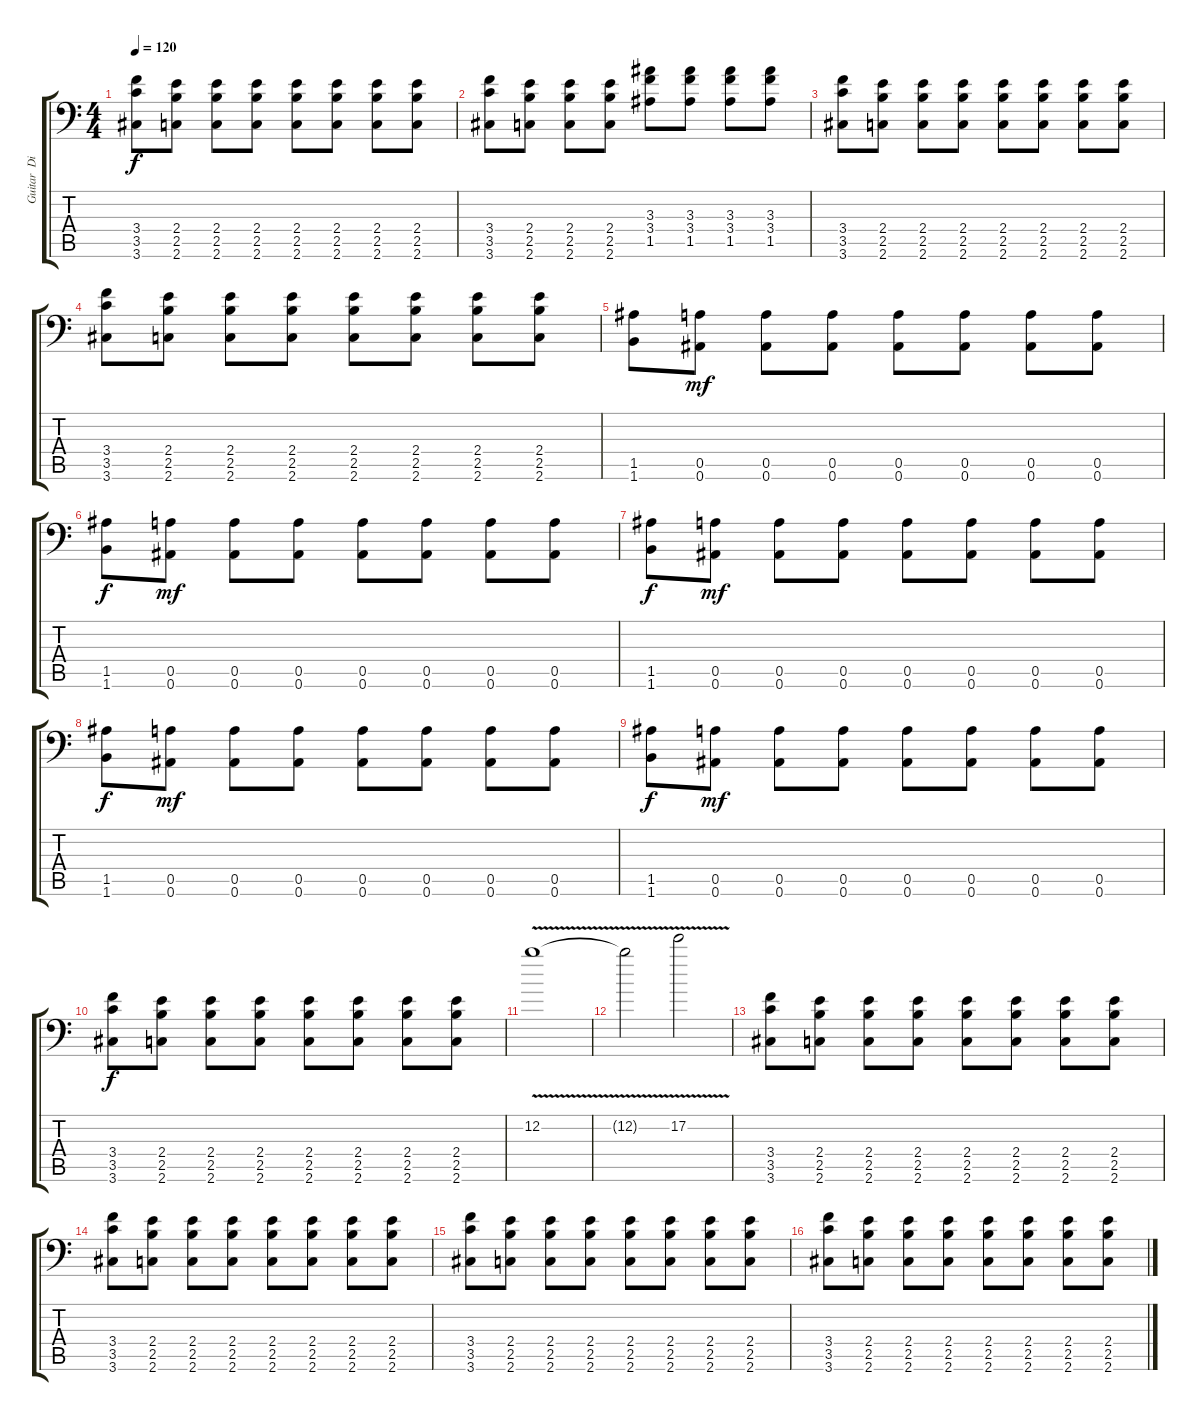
\track ("Guitar  Disto  A# A D G B E " "Guitar  Di") {instrument distortionguitar}
\staff {score tabs}
\tuning (E4 B3 G3 D3 A2 Bb1) {hide}
\ts (4 4)
\tempo 120
\clef f4
\ks c
(3.4 3.5 3.6).8{dy f} (2.4 2.5 2.6).8 (2.4 2.5 2.6).8 (2.4 2.5 2.6).8 (2.4 2.5 2.6).8 (2.4 2.5 2.6).8 (2.4 2.5 2.6).8 (2.4 2.5 2.6).8 |
(3.4 3.5 3.6).8 (2.4 2.5 2.6).8 (2.4 2.5 2.6).8 (2.4 2.5 2.6).8 (3.3 3.4 1.5).8 (3.3 3.4 1.5).8 (3.3 3.4 1.5).8 (3.3 3.4 1.5).8 |
(3.4 3.5 3.6).8 (2.4 2.5 2.6).8 (2.4 2.5 2.6).8 (2.4 2.5 2.6).8 (2.4 2.5 2.6).8 (2.4 2.5 2.6).8 (2.4 2.5 2.6).8 (2.4 2.5 2.6).8 |
(3.4 3.5 3.6).8 (2.4 2.5 2.6).8 (2.4 2.5 2.6).8 (2.4 2.5 2.6).8 (2.4 2.5 2.6).8 (2.4 2.5 2.6).8 (2.4 2.5 2.6).8 (2.4 2.5 2.6).8 |
(1.5 1.6).8 (0.5 0.6).8{dy mf} (0.5 0.6).8 (0.5 0.6).8 (0.5 0.6).8 (0.5 0.6).8 (0.5 0.6).8 (0.5 0.6).8 |
(1.5 1.6).8{dy f} (0.5 0.6).8{dy mf} (0.5 0.6).8 (0.5 0.6).8 (0.5 0.6).8 (0.5 0.6).8 (0.5 0.6).8 (0.5 0.6).8 |
(1.5 1.6).8{dy f} (0.5 0.6).8{dy mf} (0.5 0.6).8 (0.5 0.6).8 (0.5 0.6).8 (0.5 0.6).8 (0.5 0.6).8 (0.5 0.6).8 |
(1.5 1.6).8{dy f} (0.5 0.6).8{dy mf} (0.5 0.6).8 (0.5 0.6).8 (0.5 0.6).8 (0.5 0.6).8 (0.5 0.6).8 (0.5 0.6).8 |
(1.5 1.6).8{dy f} (0.5 0.6).8{dy mf} (0.5 0.6).8 (0.5 0.6).8 (0.5 0.6).8 (0.5 0.6).8 (0.5 0.6).8 (0.5 0.6).8 |
(3.4 3.5 3.6).8{dy f} (2.4 2.5 2.6).8 (2.4 2.5 2.6).8 (2.4 2.5 2.6).8 (2.4 2.5 2.6).8 (2.4 2.5 2.6).8 (2.4 2.5 2.6).8 (2.4 2.5 2.6).8 |
12.2{v}.1 |
12.2{t}.2 17.2{v}.2 |
(3.4 3.5 3.6).8 (2.4 2.5 2.6).8 (2.4 2.5 2.6).8 (2.4 2.5 2.6).8 (2.4 2.5 2.6).8 (2.4 2.5 2.6).8 (2.4 2.5 2.6).8 (2.4 2.5 2.6).8 |
(3.4 3.5 3.6).8 (2.4 2.5 2.6).8 (2.4 2.5 2.6).8 (2.4 2.5 2.6).8 (2.4 2.5 2.6).8 (2.4 2.5 2.6).8 (2.4 2.5 2.6).8 (2.4 2.5 2.6).8 |
(3.4 3.5 3.6).8 (2.4 2.5 2.6).8 (2.4 2.5 2.6).8 (2.4 2.5 2.6).8 (2.4 2.5 2.6).8 (2.4 2.5 2.6).8 (2.4 2.5 2.6).8 (2.4 2.5 2.6).8 |
(3.4 3.5 3.6).8 (2.4 2.5 2.6).8 (2.4 2.5 2.6).8 (2.4 2.5 2.6).8 (2.4 2.5 2.6).8 (2.4 2.5 2.6).8 (2.4 2.5 2.6).8 (2.4 2.5 2.6).8
